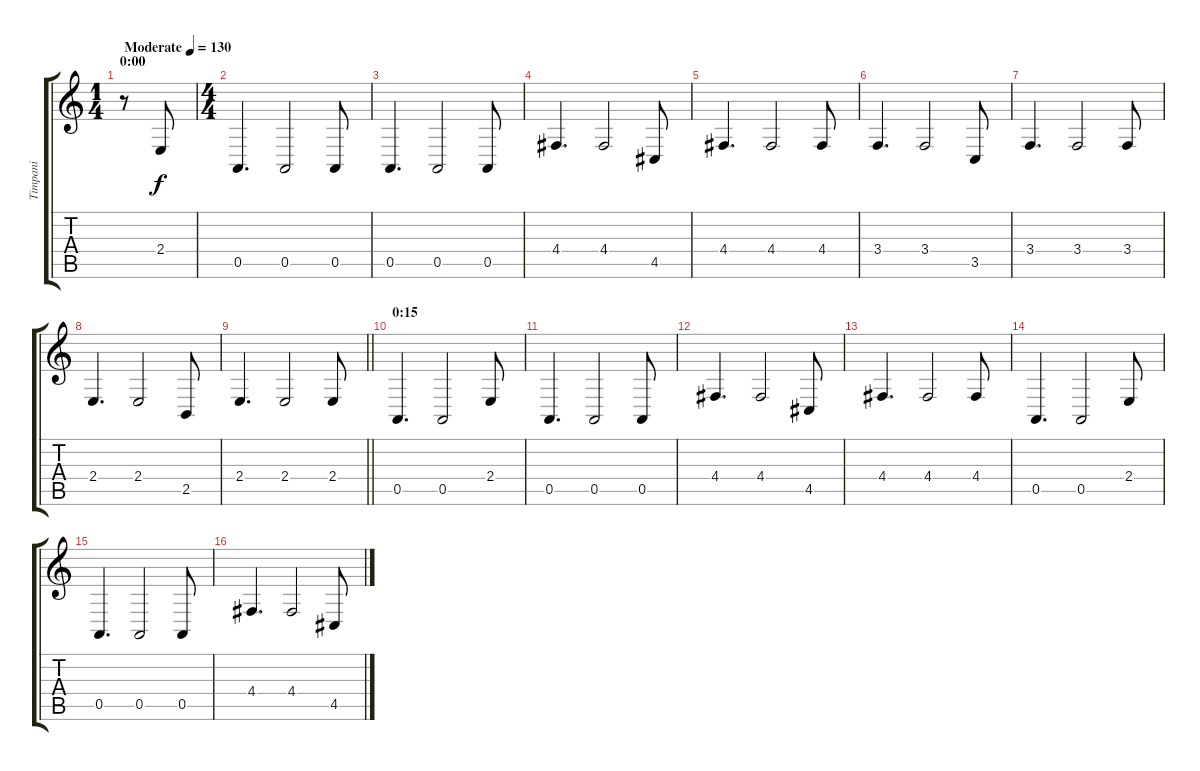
\track ("Timpani" "Timpani") {instrument timpani}
\staff {score tabs}
\tuning (E4 B3 G3 D3 A2 E2) {hide}
\ts (1 4)
\section ("" "0:00")
\tempo (130 "Moderate")
\clef g2
\ks c
r.8{dy f instrument timpani} 2.4.8 |
\ts (4 4)
0.5.4{d} 0.5.2 0.5.8 |
0.5.4{d} 0.5.2 0.5.8 |
4.4.4{d} 4.4.2 4.5.8 |
4.4.4{d} 4.4.2 4.4.8 |
3.4.4{d} 3.4.2 3.5.8 |
3.4.4{d} 3.4.2 3.4.8 |
2.4.4{d} 2.4.2 2.5.8 |
\barLineRight lightlight
2.4.4{d} 2.4.2 2.4.8 |
\section ("" "0:15")
0.5.4{d} 0.5.2 2.4.8 |
0.5.4{d} 0.5.2 0.5.8 |
4.4.4{d} 4.4.2 4.5.8 |
4.4.4{d} 4.4.2 4.4.8 |
0.5.4{d} 0.5.2 2.4.8 |
0.5.4{d} 0.5.2 0.5.8 |
4.4.4{d} 4.4.2 4.5.8
